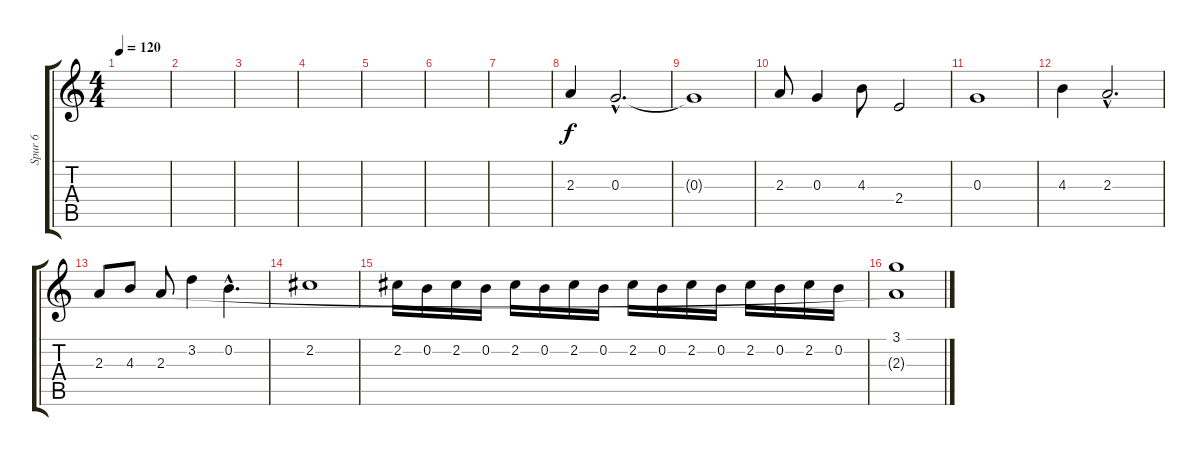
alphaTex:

\track ("Spur 6" "Spur 6") {instrument acousticguitarsteel}
\staff {score tabs}
\tuning (E4 B3 G3 D3 A2 E2) {hide}
\ts (4 4)
\tempo 120
\clef g2
\ks c
|
|
|
|
|
|
|
2.3.4 0.3{hac}.2{d} |
0.3{t}.1 |
2.3.8 0.3.4 4.3.8 2.4.2 |
0.3.1 |
4.3.4 2.3{hac}.2{d} |
2.3.8 4.3.8 2.3.8 3.2.4 0.2{hac}.4{d} |
2.2.1 |
2.2.16 0.2.16 2.2.16 0.2.16 2.2.16 0.2.16 2.2.16 0.2.16 2.2.16 0.2.16 2.2.16 0.2.16 2.2.16 0.2.16 2.2.16 0.2.16 |
(3.1 2.3{t}).1
